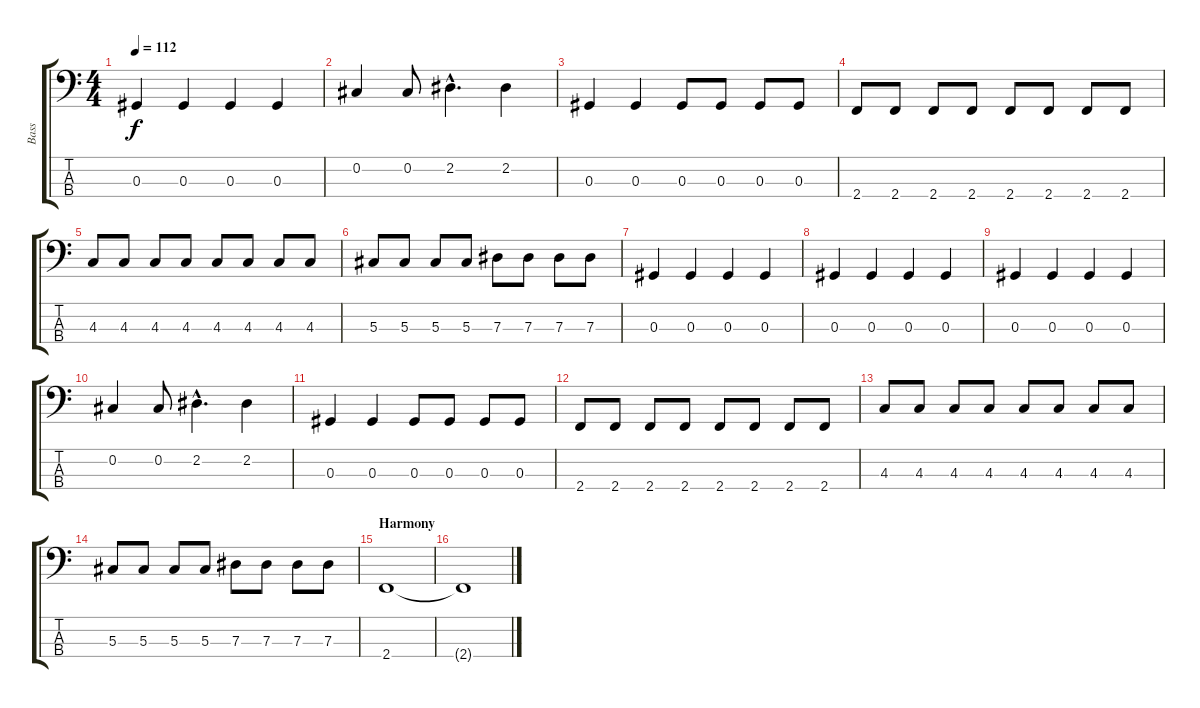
\track ("Bass" "Bass") {instrument electricbassfinger}
\staff {score tabs}
\tuning (Gb2 Db2 Ab1 Eb1) {hide}
\ts (4 4)
\tempo 112
\clef f4
\ks c
0.3.4{dy f} 0.3.4 0.3.4 0.3.4 |
0.2.4 0.2.8 2.2{hac}.4{d} 2.2.4 |
0.3.4 0.3.4 0.3.8 0.3.8 0.3.8 0.3.8 |
2.4.8 2.4.8 2.4.8 2.4.8 2.4.8 2.4.8 2.4.8 2.4.8 |
4.3.8 4.3.8 4.3.8 4.3.8 4.3.8 4.3.8 4.3.8 4.3.8 |
5.3.8 5.3.8 5.3.8 5.3.8 7.3.8 7.3.8 7.3.8 7.3.8 |
0.3.4 0.3.4 0.3.4 0.3.4 |
0.3.4 0.3.4 0.3.4 0.3.4 |
0.3.4 0.3.4 0.3.4 0.3.4 |
0.2.4 0.2.8 2.2{hac}.4{d} 2.2.4 |
0.3.4 0.3.4 0.3.8 0.3.8 0.3.8 0.3.8 |
2.4.8 2.4.8 2.4.8 2.4.8 2.4.8 2.4.8 2.4.8 2.4.8 |
4.3.8 4.3.8 4.3.8 4.3.8 4.3.8 4.3.8 4.3.8 4.3.8 |
5.3.8 5.3.8 5.3.8 5.3.8 7.3.8 7.3.8 7.3.8 7.3.8 |
\section ("" "Harmony")
2.4.1 |
2.4{t}.1
